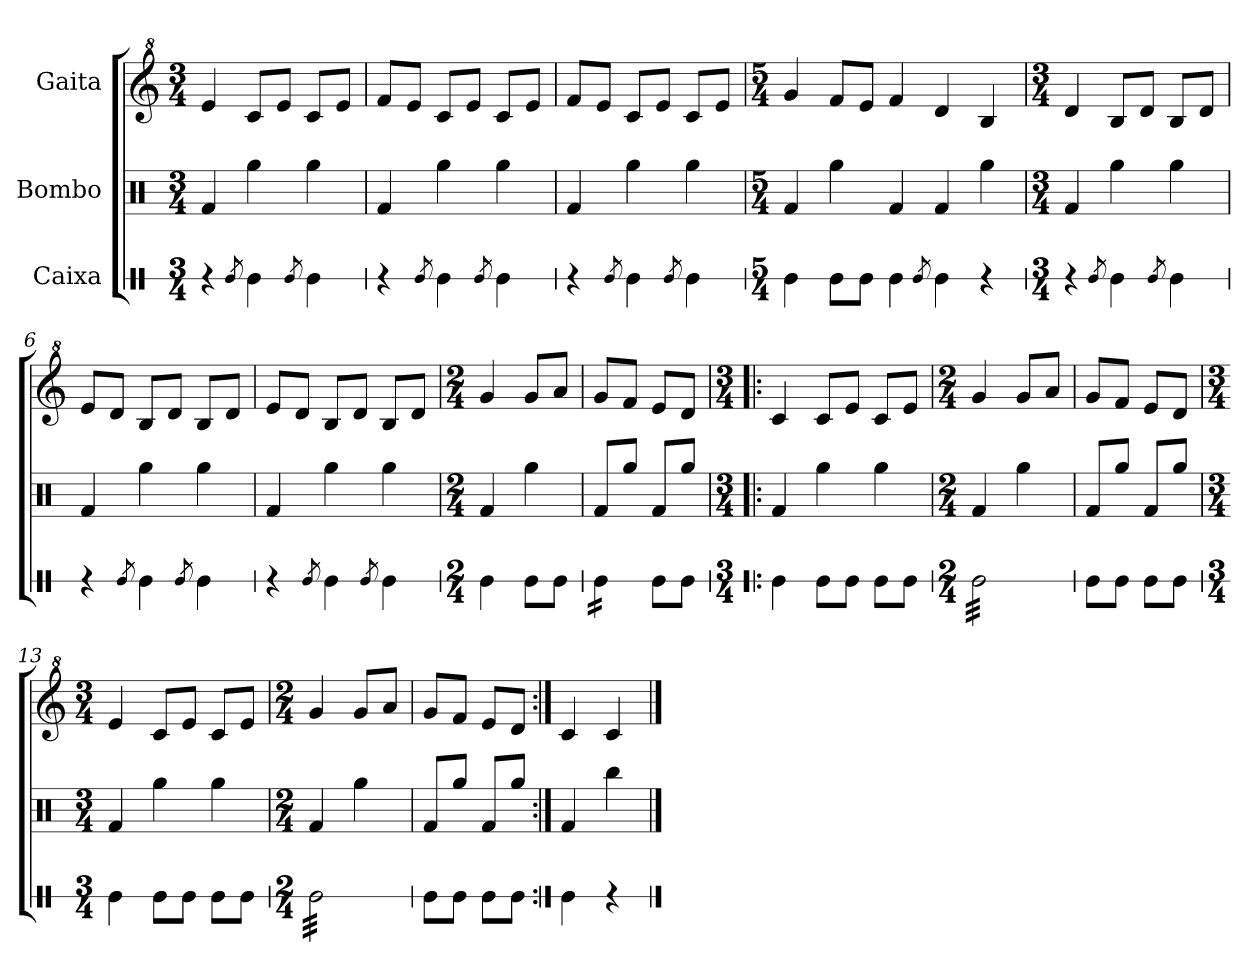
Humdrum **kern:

**kern	**kern	**kern
*part3	*part2	*part1
*staff3	*staff2	*staff1
*I"Caixa	*I"Bombo	*I"Gaita
*stria1	*	*
*clefX	*clefX	*clefG^2
*k[]	*k[]	*k[]
*M3/4	*M3/4	*M3/4
*MM160	*MM160	*MM160
=1	=1	=1
4r	4Rf/	4ee/
8qRe/	.	.
4Re\	4Rgg\	8cc/L
.	.	8ee/J
8qRe/	.	.
4Re\	4Rgg\	8cc/L
.	.	8ee/J
=2	=2	=2
4r	4Rf/	8ff/L
.	.	8ee/J
8qRe/	.	.
4Re\	4Rgg\	8cc/L
.	.	8ee/J
8qRe/	.	.
4Re\	4Rgg\	8cc/L
.	.	8ee/J
=3	=3	=3
4r	4Rf/	8ff/L
.	.	8ee/J
8qRe/	.	.
4Re\	4Rgg\	8cc/L
.	.	8ee/J
8qRe/	.	.
4Re\	4Rgg\	8cc/L
.	.	8ee/J
=4	=4	=4
*M5/4	*M5/4	*M5/4
4Re\	4Rf/	4gg/
8Re\L	4Rgg\	8ff/L
8Re\J	.	8ee/J
4Re\	4Rf/	4ff/
8qRe/	.	.
4Re\	4Rf/	4dd/
4r	4Rgg\	4b/
=5	=5	=5
*M3/4	*M3/4	*M3/4
4r	4Rf/	4dd/
8qRe/	.	.
4Re\	4Rgg\	8b/L
.	.	8dd/J
8qRe/	.	.
4Re\	4Rgg\	8b/L
.	.	8dd/J
=6	=6	=6
4r	4Rf/	8ee/L
.	.	8dd/J
8qRe/	.	.
4Re\	4Rgg\	8b/L
.	.	8dd/J
8qRe/	.	.
4Re\	4Rgg\	8b/L
.	.	8dd/J
!!LO:LB:g=z
=7	=7	=7
4r	4Rf/	8ee/L
.	.	8dd/J
8qRe/	.	.
4Re\	4Rgg\	8b/L
.	.	8dd/J
8qRe/	.	.
4Re\	4Rgg\	8b/L
.	.	8dd/J
=8	=8	=8
*M2/4	*M2/4	*M2/4
4Re\	4Rf/	4gg/
8Re\L	4Rgg\	8gg/L
8Re\J	.	8aa/J
=9	=9	=9
*tremolo	*	*
16Re\LL	8Rf/L	8gg/L
16Re\	.	.
16Re\	8Rgg/J	8ff/J
16Re\JJ	.	.
*Xtremolo	*	*
8Re\L	8Rf/L	8ee/L
8Re\J	8Rgg/J	8dd/J
=10!|:	=10!|:	=10!|:
*M3/4	*M3/4	*M3/4
4Re\	4Rf/	4cc/
8Re\L	4Rgg\	8cc/L
8Re\J	.	8ee/J
8Re\L	4Rgg\	8cc/L
8Re\J	.	8ee/J
=11	=11	=11
*M2/4	*M2/4	*M2/4
*tremolo	*	*
32Re\LLL	4Rf/	4gg/
32Re\	.	.
32Re\	.	.
32Re\	.	.
32Re\	.	.
32Re\	.	.
32Re\	.	.
32Re\	.	.
32Re\	4Rgg\	8gg/L
32Re\	.	.
32Re\	.	.
32Re\	.	.
32Re\	.	8aa/J
32Re\	.	.
32Re\	.	.
32Re\JJJ	.	.
*Xtremolo	*	*
=12	=12	=12
8Re\L	8Rf/L	8gg/L
8Re\J	8Rgg/J	8ff/J
8Re\L	8Rf/L	8ee/L
8Re\J	8Rgg/J	8dd/J
=13	=13	=13
*M3/4	*M3/4	*M3/4
4Re\	4Rf/	4ee/
8Re\L	4Rgg\	8cc/L
8Re\J	.	8ee/J
8Re\L	4Rgg\	8cc/L
8Re\J	.	8ee/J
=14	=14	=14
*M2/4	*M2/4	*M2/4
*tremolo	*	*
32Re\LLL	4Rf/	4gg/
32Re\	.	.
32Re\	.	.
32Re\	.	.
32Re\	.	.
32Re\	.	.
32Re\	.	.
32Re\	.	.
32Re\	4Rgg\	8gg/L
32Re\	.	.
32Re\	.	.
32Re\	.	.
32Re\	.	8aa/J
32Re\	.	.
32Re\	.	.
32Re\JJJ	.	.
*Xtremolo	*	*
=15	=15	=15
8Re\L	8Rf/L	8gg/L
8Re\J	8Rgg/J	8ff/J
8Re\L	8Rf/L	8ee/L
8Re\J	8Rgg/J	8dd/J
!!LO:LB:g=z
=16:|!	=16:|!	=16:|!
4Re\	4Rf/	4cc/
4r	4Rbb\	4cc/
==	==	==
*-	*-	*-
